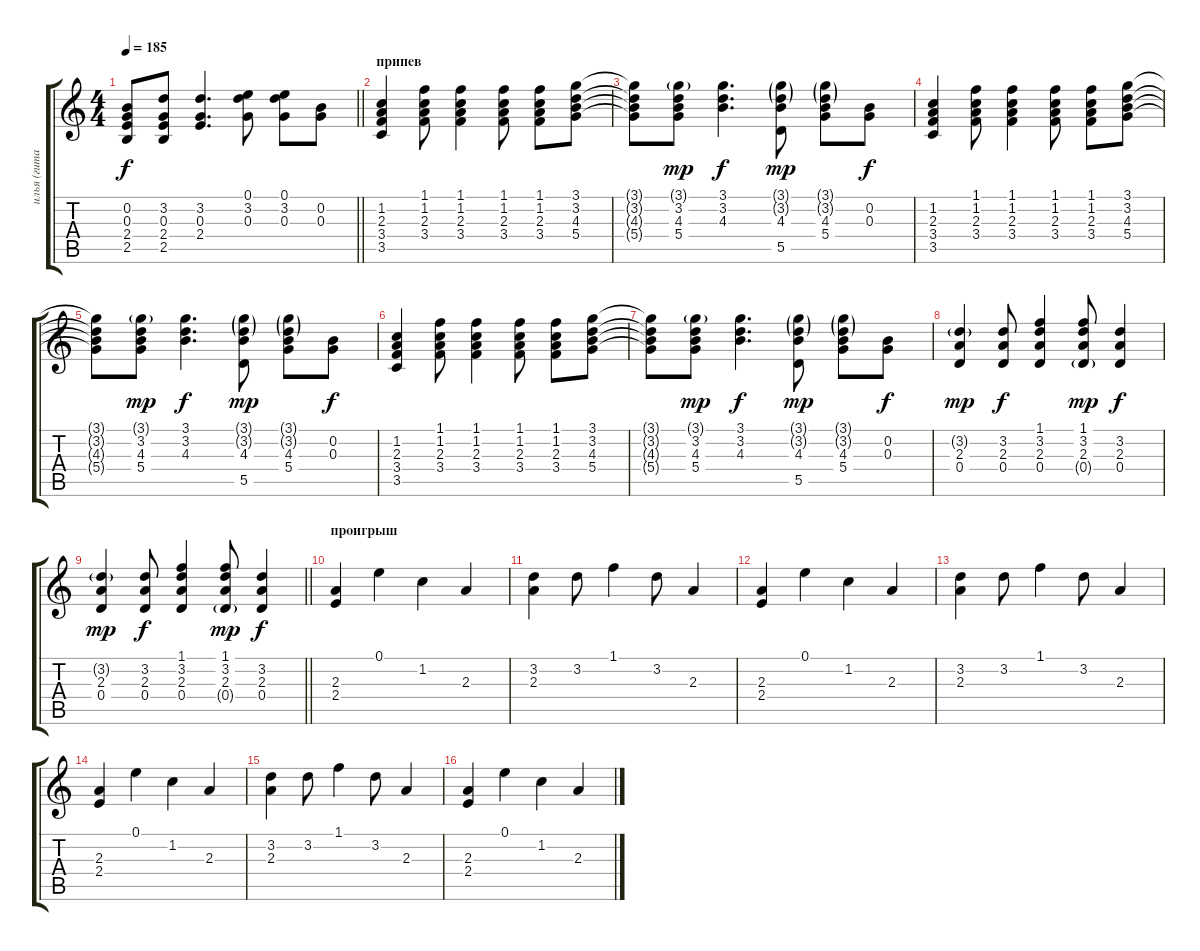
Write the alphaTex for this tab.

\track ("илья (гитара)" "илья (гита") {instrument acousticguitarsteel}
\staff {score tabs}
\tuning (E4 B3 G3 D3 A2 E2) {hide}
\ts (4 4)
\tempo 185
\clef g2
\barLineRight lightlight
\ks c
(0.2{t} 0.3{t} 2.4{t} 2.5{t}).8{dy f} (3.2 0.3 2.4 2.5).8 (3.2 0.3 2.4).4{d} (0.1 3.2 0.3).8 (0.1 3.2 0.3).8 (0.2 0.3).8 |
\section ("" "припев")
(1.2 2.3 3.4 3.5).4 (1.1 1.2 2.3 3.4).8 (1.1 1.2 2.3 3.4).4 (1.1 1.2 2.3 3.4).8 (1.1 1.2 2.3 3.4).8 (3.1 3.2 4.3 5.4).8 |
(3.1{t} 3.2{t} 4.3{t} 5.4{t}).8 (3.1{g} 3.2 4.3 5.4).8{dy mp} (3.1 3.2 4.3).4{d dy f} (3.1{g} 3.2{g} 4.3 5.5).8{dy mp} (3.1{g} 3.2{g} 4.3 5.4).8 (0.2 0.3).8{dy f} |
(1.2 2.3 3.4 3.5).4 (1.1 1.2 2.3 3.4).8 (1.1 1.2 2.3 3.4).4 (1.1 1.2 2.3 3.4).8 (1.1 1.2 2.3 3.4).8 (3.1 3.2 4.3 5.4).8 |
(3.1{t} 3.2{t} 4.3{t} 5.4{t}).8 (3.1{g} 3.2 4.3 5.4).8{dy mp} (3.1 3.2 4.3).4{d dy f} (3.1{g} 3.2{g} 4.3 5.5).8{dy mp} (3.1{g} 3.2{g} 4.3 5.4).8 (0.2 0.3).8{dy f} |
(1.2 2.3 3.4 3.5).4 (1.1 1.2 2.3 3.4).8 (1.1 1.2 2.3 3.4).4 (1.1 1.2 2.3 3.4).8 (1.1 1.2 2.3 3.4).8 (3.1 3.2 4.3 5.4).8 |
(3.1{t} 3.2{t} 4.3{t} 5.4{t}).8 (3.1{g} 3.2 4.3 5.4).8{dy mp} (3.1 3.2 4.3).4{d dy f} (3.1{g} 3.2{g} 4.3 5.5).8{dy mp} (3.1{g} 3.2{g} 4.3 5.4).8 (0.2 0.3).8{dy f} |
(3.2{g} 2.3 0.4).4{dy mp} (3.2 2.3 0.4).8{dy f} (1.1 3.2 2.3 0.4).4 (1.1 3.2 2.3 0.4{g}).8{dy mp} (3.2 2.3 0.4).4{dy f} |
\barLineRight lightlight
(3.2{g} 2.3 0.4).4{dy mp} (3.2 2.3 0.4).8{dy f} (1.1 3.2 2.3 0.4).4 (1.1 3.2 2.3 0.4{g}).8{dy mp} (3.2 2.3 0.4).4{dy f} |
\section ("" "проигрыш")
(2.3 2.4).4 0.1.4 1.2.4 2.3.4 |
(3.2 2.3).4 3.2.8 1.1.4 3.2.8 2.3.4 |
(2.3 2.4).4 0.1.4 1.2.4 2.3.4 |
(3.2 2.3).4 3.2.8 1.1.4 3.2.8 2.3.4 |
(2.3 2.4).4 0.1.4 1.2.4 2.3.4 |
(3.2 2.3).4 3.2.8 1.1.4 3.2.8 2.3.4 |
(2.3 2.4).4 0.1.4 1.2.4 2.3.4
